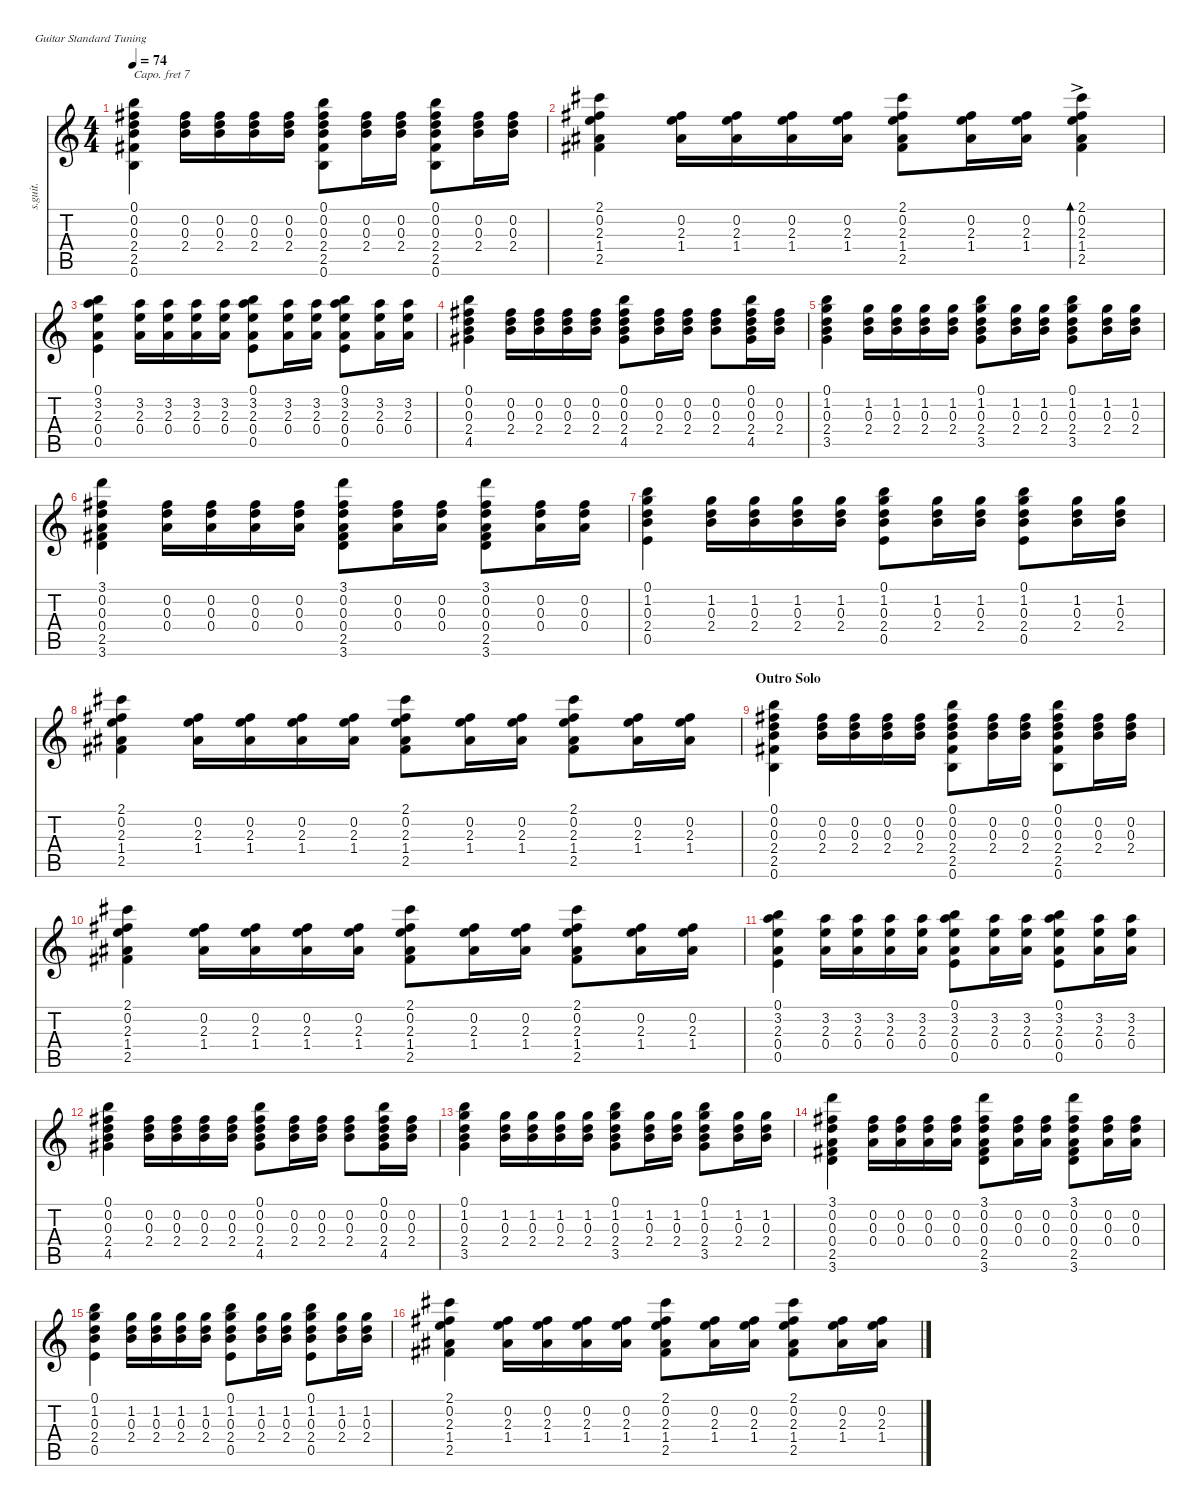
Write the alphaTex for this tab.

\defaultSystemsLayout 4
\hideDynamics
\bracketExtendMode nobrackets
\otherSystemsTrackNameOrientation horizontal
\track ("12-String Acoustic" "s.guit.") {instrument acousticguitarsteel}
\staff {score tabs}
\capo 7
\tuning (E4 B3 G3 D3 A2 E2)
\ts (4 4)
\tempo 74
\clef g2
\ks c
(0.1 0.2{acc #} 0.3 2.4 2.5{acc #} 0.6).4{dy f beam Down} (0.2{acc #} 0.3 2.4).16{beam Down} (0.2{acc #} 0.3 2.4).16{beam Down} (0.2{acc #} 0.3 2.4).16{beam Down} (0.2{acc #} 0.3 2.4).16{beam Down} (0.1 0.2{acc #} 0.3 2.4 2.5{acc #} 0.6).8{beam Down} (0.2{acc #} 0.3 2.4).16{beam Down} (0.2{acc #} 0.3 2.4).16{beam Down} (0.1 0.2{acc #} 0.3 2.4 2.5{acc #} 0.6).8{beam Down} (0.2{acc #} 0.3 2.4).16{beam Down} (0.2{acc #} 0.3 2.4).16{beam Down} |
(2.1{acc #} 0.2{acc #} 2.3 1.4{acc #} 2.5{acc #}).4{beam Down} (0.2{acc #} 2.3 1.4{acc #}).16{beam Down} (0.2{acc #} 2.3 1.4{acc #}).16{beam Down} (0.2{acc #} 2.3 1.4{acc #}).16{beam Down} (0.2{acc #} 2.3 1.4{acc #}).16{beam Down} (2.1{acc #} 0.2{acc #} 2.3 1.4{acc #} 2.5{acc #}).8{beam Down} (0.2{acc #} 2.3 1.4{acc #}).16{beam Down} (0.2{acc #} 2.3 1.4{acc #}).16{beam Down} (2.1{ac acc #} 0.2{ac acc #} 2.3{ac} 1.4{ac acc #} 2.5{ac acc #}).4{bd 240 dy mf beam Down} |
(0.1 3.2 2.3 0.4 0.5).4{dy f beam Down} (3.2 2.3 0.4).16{beam Down} (3.2 2.3 0.4).16{beam Down} (3.2 2.3 0.4).16{beam Down} (3.2 2.3 0.4).16{beam Down} (0.1 3.2 2.3 0.4 0.5).8{beam Down} (3.2 2.3 0.4).16{beam Down} (3.2 2.3 0.4).16{beam Down} (0.1 3.2 2.3 0.4 0.5).8{beam Down} (3.2 2.3 0.4).16{beam Down} (3.2 2.3 0.4).16{beam Down} |
(0.1 0.2{acc #} 0.3 2.4 4.5{acc #}).4{beam Down} (0.2{acc #} 0.3 2.4).16{beam Down} (0.2{acc #} 0.3 2.4).16{beam Down} (0.2{acc #} 0.3 2.4).16{beam Down} (0.2{acc #} 0.3 2.4).16{beam Down} (0.1 0.2{acc #} 0.3 2.4 4.5{acc #}).8{beam Down} (0.2{acc #} 0.3 2.4).16{beam Down} (0.2{acc #} 0.3 2.4).16{beam Down} (0.2{acc #} 0.3 2.4).8{beam Down} (0.1 0.2{acc #} 0.3 2.4 4.5{acc #}).16{beam Down} (0.2{acc #} 0.3 2.4).16{beam Down} |
(0.1 1.2 0.3 2.4 3.5).4{beam Down} (1.2 0.3 2.4).16{beam Down} (1.2 0.3 2.4).16{beam Down} (1.2 0.3 2.4).16{beam Down} (1.2 0.3 2.4).16{beam Down} (0.1 1.2 0.3 2.4 3.5).8{beam Down} (1.2 0.3 2.4).16{beam Down} (1.2 0.3 2.4).16{beam Down} (0.1 1.2 0.3 2.4 3.5).8{beam Down} (1.2 0.3 2.4).16{beam Down} (1.2 0.3 2.4).16{beam Down} |
(3.1 0.2{acc #} 0.3 0.4 2.5{acc #} 3.6).4{beam Down} (0.2{acc #} 0.3 0.4).16{beam Down} (0.2{acc #} 0.3 0.4).16{beam Down} (0.2{acc #} 0.3 0.4).16{beam Down} (0.2{acc #} 0.3 0.4).16{beam Down} (3.1 0.2{acc #} 0.3 0.4 2.5{acc #} 3.6).8{beam Down} (0.2{acc #} 0.3 0.4).16{beam Down} (0.2{acc #} 0.3 0.4).16{beam Down} (3.1 0.2{acc #} 0.3 0.4 2.5{acc #} 3.6).8{beam Down} (0.2{acc #} 0.3 0.4).16{beam Down} (0.2{acc #} 0.3 0.4).16{beam Down} |
(0.1 1.2 0.3 2.4 0.5).4{beam Down} (1.2 0.3 2.4).16{beam Down} (1.2 0.3 2.4).16{beam Down} (1.2 0.3 2.4).16{beam Down} (1.2 0.3 2.4).16{beam Down} (0.1 1.2 0.3 2.4 0.5).8{beam Down} (1.2 0.3 2.4).16{beam Down} (1.2 0.3 2.4).16{beam Down} (0.1 1.2 0.3 2.4 0.5).8{beam Down} (1.2 0.3 2.4).16{beam Down} (1.2 0.3 2.4).16{beam Down} |
(2.1{acc #} 0.2{acc #} 2.3 1.4{acc #} 2.5{acc #}).4{beam Down} (0.2{acc #} 2.3 1.4{acc #}).16{beam Down} (0.2{acc #} 2.3 1.4{acc #}).16{beam Down} (0.2{acc #} 2.3 1.4{acc #}).16{beam Down} (0.2{acc #} 2.3 1.4{acc #}).16{beam Down} (2.1{acc #} 0.2{acc #} 2.3 1.4{acc #} 2.5{acc #}).8{beam Down} (0.2{acc #} 2.3 1.4{acc #}).16{beam Down} (0.2{acc #} 2.3 1.4{acc #}).16{beam Down} (2.1{acc #} 0.2{acc #} 2.3 1.4{acc #} 2.5{acc #}).8{beam Down} (0.2{acc #} 2.3 1.4{acc #}).16{beam Down} (0.2{acc #} 2.3 1.4{acc #}).16{beam Down} |
\section ("" "Outro Solo")
(0.1 0.2{acc #} 0.3 2.4 2.5{acc #} 0.6).4{beam Down} (0.2{acc #} 0.3 2.4).16{beam Down} (0.2{acc #} 0.3 2.4).16{beam Down} (0.2{acc #} 0.3 2.4).16{beam Down} (0.2{acc #} 0.3 2.4).16{beam Down} (0.1 0.2{acc #} 0.3 2.4 2.5{acc #} 0.6).8{beam Down} (0.2{acc #} 0.3 2.4).16{beam Down} (0.2{acc #} 0.3 2.4).16{beam Down} (0.1 0.2{acc #} 0.3 2.4 2.5{acc #} 0.6).8{beam Down} (0.2{acc #} 0.3 2.4).16{beam Down} (0.2{acc #} 0.3 2.4).16{beam Down} |
(2.1{acc #} 0.2{acc #} 2.3 1.4{acc #} 2.5{acc #}).4{beam Down} (0.2{acc #} 2.3 1.4{acc #}).16{beam Down} (0.2{acc #} 2.3 1.4{acc #}).16{beam Down} (0.2{acc #} 2.3 1.4{acc #}).16{beam Down} (0.2{acc #} 2.3 1.4{acc #}).16{beam Down} (2.1{acc #} 0.2{acc #} 2.3 1.4{acc #} 2.5{acc #}).8{beam Down} (0.2{acc #} 2.3 1.4{acc #}).16{beam Down} (0.2{acc #} 2.3 1.4{acc #}).16{beam Down} (2.1{acc #} 0.2{acc #} 2.3 1.4{acc #} 2.5{acc #}).8{beam Down} (0.2{acc #} 2.3 1.4{acc #}).16{beam Down} (0.2{acc #} 2.3 1.4{acc #}).16{beam Down} |
(0.1 3.2 2.3 0.4 0.5).4{beam Down} (3.2 2.3 0.4).16{beam Down} (3.2 2.3 0.4).16{beam Down} (3.2 2.3 0.4).16{beam Down} (3.2 2.3 0.4).16{beam Down} (0.1 3.2 2.3 0.4 0.5).8{beam Down} (3.2 2.3 0.4).16{beam Down} (3.2 2.3 0.4).16{beam Down} (0.1 3.2 2.3 0.4 0.5).8{beam Down} (3.2 2.3 0.4).16{beam Down} (3.2 2.3 0.4).16{beam Down} |
(0.1 0.2{acc #} 0.3 2.4 4.5{acc #}).4{beam Down} (0.2{acc #} 0.3 2.4).16{beam Down} (0.2{acc #} 0.3 2.4).16{beam Down} (0.2{acc #} 0.3 2.4).16{beam Down} (0.2{acc #} 0.3 2.4).16{beam Down} (0.1 0.2{acc #} 0.3 2.4 4.5{acc #}).8{beam Down} (0.2{acc #} 0.3 2.4).16{beam Down} (0.2{acc #} 0.3 2.4).16{beam Down} (0.2{acc #} 0.3 2.4).8{beam Down} (0.1 0.2{acc #} 0.3 2.4 4.5{acc #}).16{beam Down} (0.2{acc #} 0.3 2.4).16{beam Down} |
(0.1 1.2 0.3 2.4 3.5).4{beam Down} (1.2 0.3 2.4).16{beam Down} (1.2 0.3 2.4).16{beam Down} (1.2 0.3 2.4).16{beam Down} (1.2 0.3 2.4).16{beam Down} (0.1 1.2 0.3 2.4 3.5).8{beam Down} (1.2 0.3 2.4).16{beam Down} (1.2 0.3 2.4).16{beam Down} (0.1 1.2 0.3 2.4 3.5).8{beam Down} (1.2 0.3 2.4).16{beam Down} (1.2 0.3 2.4).16{beam Down} |
(3.1 0.2{acc #} 0.3 0.4 2.5{acc #} 3.6).4{beam Down} (0.2{acc #} 0.3 0.4).16{beam Down} (0.2{acc #} 0.3 0.4).16{beam Down} (0.2{acc #} 0.3 0.4).16{beam Down} (0.2{acc #} 0.3 0.4).16{beam Down} (3.1 0.2{acc #} 0.3 0.4 2.5{acc #} 3.6).8{beam Down} (0.2{acc #} 0.3 0.4).16{beam Down} (0.2{acc #} 0.3 0.4).16{beam Down} (3.1 0.2{acc #} 0.3 0.4 2.5{acc #} 3.6).8{beam Down} (0.2{acc #} 0.3 0.4).16{beam Down} (0.2{acc #} 0.3 0.4).16{beam Down} |
(0.1 1.2 0.3 2.4 0.5).4{beam Down} (1.2 0.3 2.4).16{beam Down} (1.2 0.3 2.4).16{beam Down} (1.2 0.3 2.4).16{beam Down} (1.2 0.3 2.4).16{beam Down} (0.1 1.2 0.3 2.4 0.5).8{beam Down} (1.2 0.3 2.4).16{beam Down} (1.2 0.3 2.4).16{beam Down} (0.1 1.2 0.3 2.4 0.5).8{beam Down} (1.2 0.3 2.4).16{beam Down} (1.2 0.3 2.4).16{beam Down} |
(2.1{acc #} 0.2{acc #} 2.3 1.4{acc #} 2.5{acc #}).4{beam Down} (0.2{acc #} 2.3 1.4{acc #}).16{beam Down} (0.2{acc #} 2.3 1.4{acc #}).16{beam Down} (0.2{acc #} 2.3 1.4{acc #}).16{beam Down} (0.2{acc #} 2.3 1.4{acc #}).16{beam Down} (2.1{acc #} 0.2{acc #} 2.3 1.4{acc #} 2.5{acc #}).8{beam Down} (0.2{acc #} 2.3 1.4{acc #}).16{beam Down} (0.2{acc #} 2.3 1.4{acc #}).16{beam Down} (2.1{acc #} 0.2{acc #} 2.3 1.4{acc #} 2.5{acc #}).8{beam Down} (0.2{acc #} 2.3 1.4{acc #}).16{beam Down} (0.2{acc #} 2.3 1.4{acc #}).16{beam Down}
